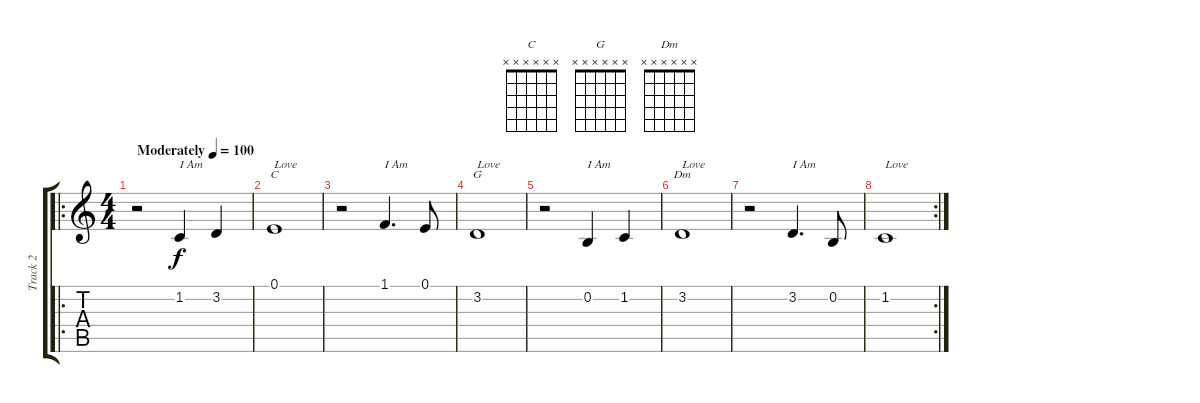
\track ("Track 2" "Track 2") {instrument blownbottle}
\staff {score tabs}
\tuning (E4 B3 G3 D3 A2 E2) {hide}
\chord ("C" x x x x x x)
\chord ("G" x x x x x x)
\chord ("Dm" x x x x x x)
\ro
\ts (4 4)
\tempo (100 "Moderately")
\clef g2
\ks c
r.2{dy f instrument blownbottle} 1.2.4{txt "I Am"} 3.2.4 |
0.1.1{ch "C" txt "Love"} |
r.2 1.1.4{d txt "I Am"} 0.1.8 |
3.2.1{ch "G" txt "Love"} |
r.2 0.2.4{txt "I Am"} 1.2.4 |
3.2.1{ch "Dm" txt "Love"} |
r.2 3.2.4{d txt "I Am"} 0.2.8 |
\rc 2
1.2.1{txt "Love"}
